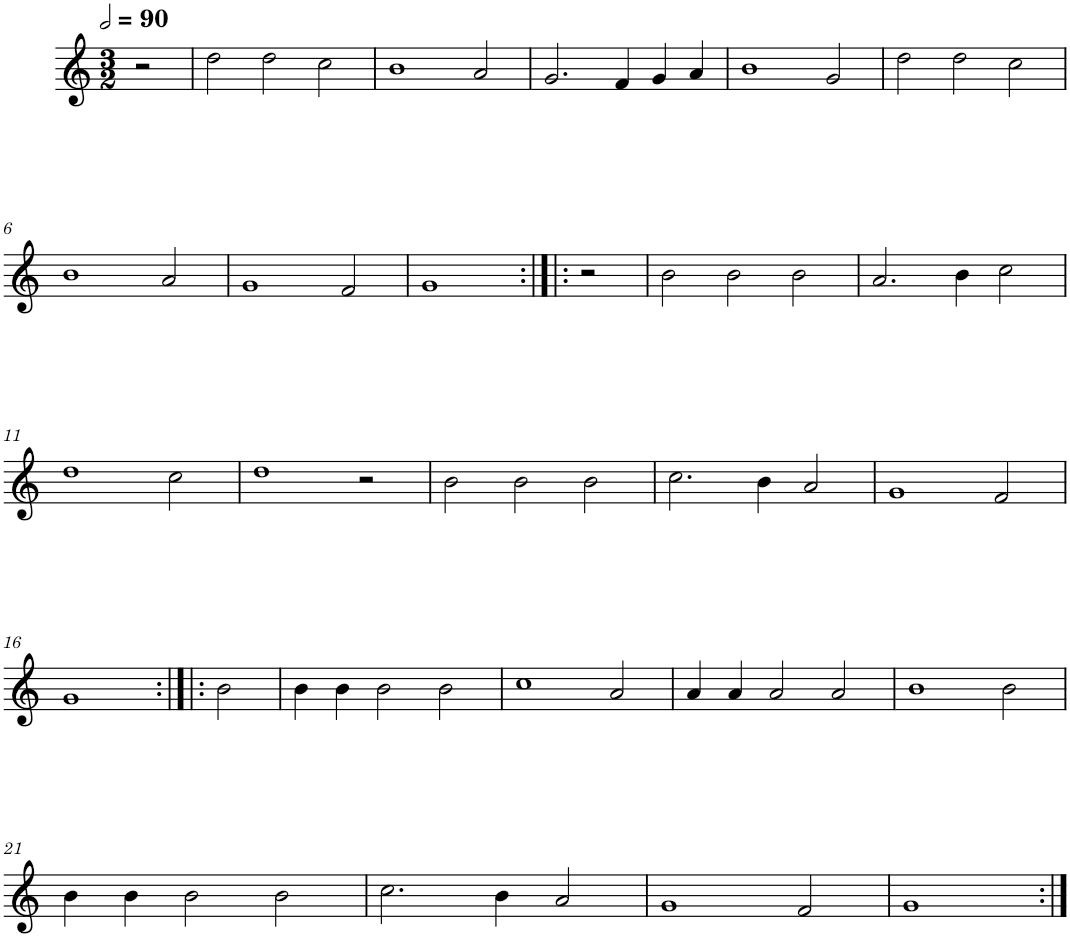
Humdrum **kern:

**kern
*part1
*staff1
*I"Cinq parties
*clefG2
*k[]
*M3/2
*MM180
=
2r
=1
2dd\
2dd\
2cc\
=2
1b
2a/
=3
2.g/
4f/
4g/
4a/
=4
1b
2g/
=5
2dd\
2dd\
2cc\
!!LO:LB:g=z
=6
1b
2a/
=7
1g
2f/
=8
1g
2r
=9
2b\
2b\
2b\
=10
2.a/
4b\
2cc\
!!LO:LB:g=z
=11
1dd
2cc\
=12
1dd
2r
=13
2b\
2b\
2b\
=14
2.cc\
4b\
2a/
=15
1g
2f/
!!LO:LB:g=z
=16
1g
2b\
=17
4b\
4b\
2b\
2b\
=18
1cc
2a/
=19
4a/
4a/
2a/
2a/
=20
1b
2b\
!!LO:LB:g=z
=21
4b\
4b\
2b\
2b\
=22
2.cc\
4b\
2a/
=23
1g
2f/
=24
1g
=:|!
*-
